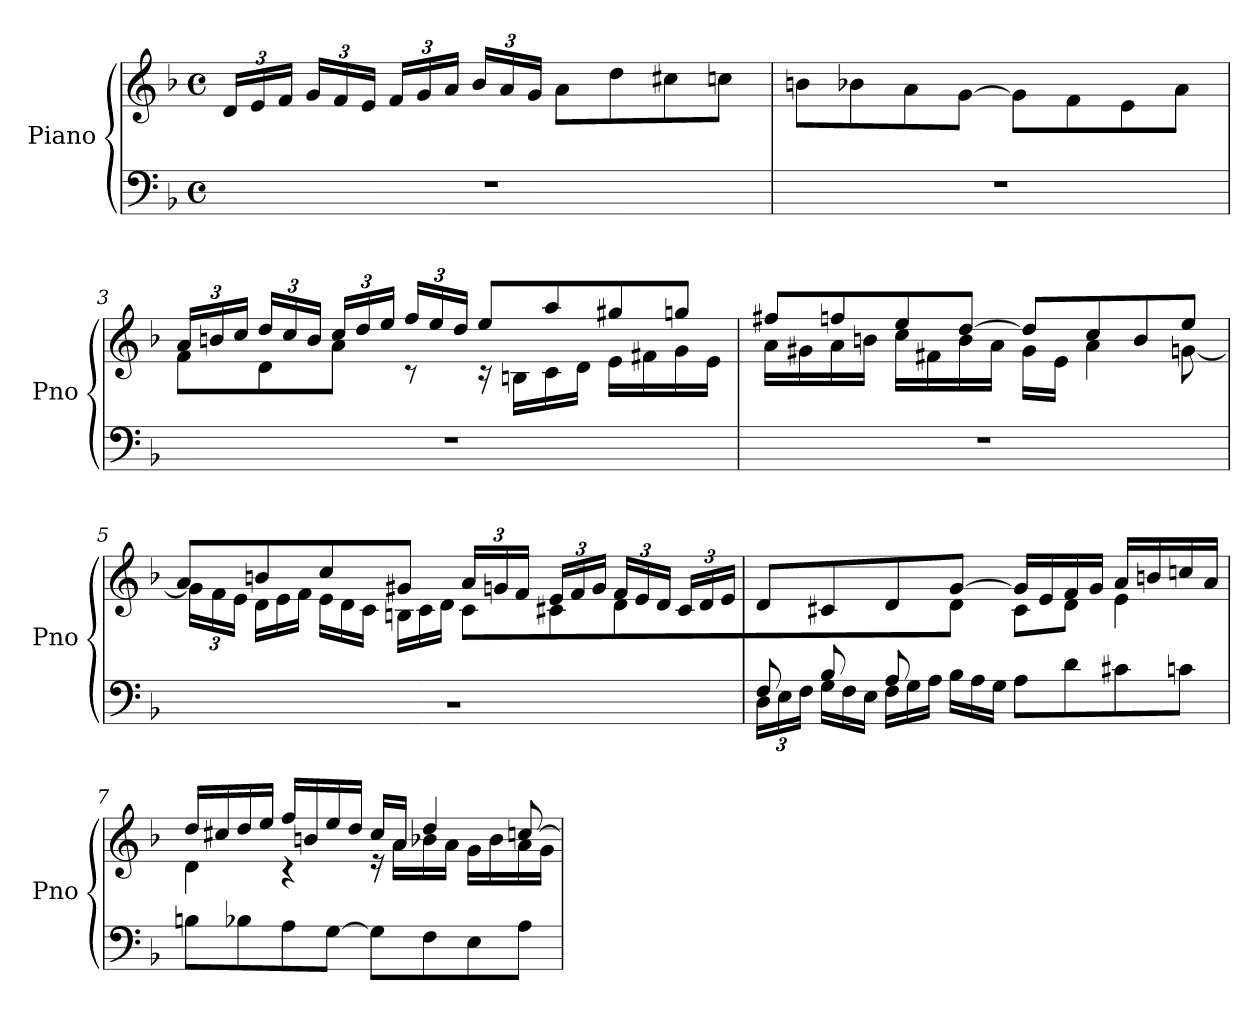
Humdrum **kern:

**kern	**kern
*part1	*part1
*staff2	*staff1
*I"Piano	*
*I'Pno	*
*clefF4	*clefG2
*k[b-]	*k[b-]
*M4/4	*M4/4
*met(c)	*met(c)
*	*Xbrackettup
=1	=1
1r	24d/LL
.	24e/
.	24f/JJ
.	24g/LL
.	24f/
.	24e/JJ
.	24f/LL
.	24g/
.	24a/JJ
.	24b-/LL
.	24a/
.	24g/JJ
.	8a\L
.	8dd\
.	8cc#X\
.	8ccn\J
=2	=2
1r	8bn\L
.	8b-X\
.	8a\
.	[8g\J
.	8g\L]
.	8f\
.	8e\
.	8a\J
=3	=3
*	*^
1r	24a/LL	8f\L
.	24bn/	.
.	24cc/JJ	.
.	24dd/LL	8d\
.	24cc/	.
.	24b/JJ	.
.	24cc/LL	8a\J
.	24dd/	.
.	24ee/JJ	.
.	24ff/LL	8r
.	24ee/	.
.	24dd/JJ	.
.	8ee/L	16r
.	.	16Bn\LL
.	8aa/	16c\
.	.	16d\JJ
.	8gg#X/	16e\LL
.	.	16f#X\
.	8ggn/J	16g\
.	.	16e\JJ
!!LO:LB:g=z	!!
=4	=4	=4
1r	8ff#X/L	16a\LL
.	.	16g#X\
.	8ffn/	16a\
.	.	16bn\JJ
.	8ee/	16cc\LL
.	.	16f#X\
.	[8dd/J	16b\
.	.	16a\JJ
.	8dd/L]	16g#\LL
.	.	16e\JJ
.	8cc/	4a\
.	8b/	.
.	8ee/J	[8gn\
=5	=5	=5
*^	*	*
2..ryy	1r	8a/L	24g\LL]
.	.	.	24f\
.	.	.	24e\JJ
*	*	*	*Xtuplet
.	.	8bn/	24d\LL
.	.	.	24e\
.	.	.	24f\JJ
.	.	8cc/	24e\LL
.	.	.	24d\
.	.	.	24c\JJ
.	.	8g#X/J	24Bn\LL
.	.	.	24c\
.	.	.	24d\JJ
.	.	24a/LL	8c\L
.	.	24gn/	.
.	.	24f/JJ	.
.	.	24e/LL	8c#X\
.	.	24f/	.
.	.	24g/JJ	.
.	.	24f/LL	8d\
.	.	24e/	.
.	.	24d/JJ	.
8G/J	.	24c#/LL	8ryy
.	.	24d/	.
.	.	24e/JJ	.
!!LO:LB:g=z	!!
=6	=6	=6	=6
*	*Xbrackettup	*	*
8F/L	24D\LL	8d/L	4.ryy
.	24E\	.	.
.	24F\JJ	.	.
*	*Xtuplet	*	*
8B-/	24G\LL	8c#X/	.
.	24F\	.	.
.	24E\JJ	.	.
8A/	24F\LL	8d/	.
.	24G\	.	.
.	24A\JJ	.	.
2ryy	24B-\LL	[8g/J	8d\J
.	24A\	.	.
.	24G\JJ	.	.
.	8A\L	16g/LL]	8c#\L
.	.	16e/	.
.	8d\	16f/	8d\J
.	.	16g/JJ	.
.	8c#X\	16a/LL	4e\
.	.	16bn/	.
8ryy	8cn\J	16ccn/	.
.	.	16a/JJ	.
*v	*v	*	*
=7	=7	=7
8Bn\L	16dd/LL	4d\
.	16cc#X/	.
8B-X\	16dd/	.
.	16ee/JJ	.
8A\	16ff/LL	4r
.	16bn/	.
[8G\J	16ee/	.
.	16dd/JJ	.
8G\L]	16cc#/LL	16r
.	16a/JJ	16a\LL
8F\	4dd/	16b-X\
.	.	16a\JJ
8E\	.	16g\LL
.	.	16b-\
8A\J	[8ccn/	16a\
.	.	16g\JJ
*	*v	*v
=	=
*-	*-
